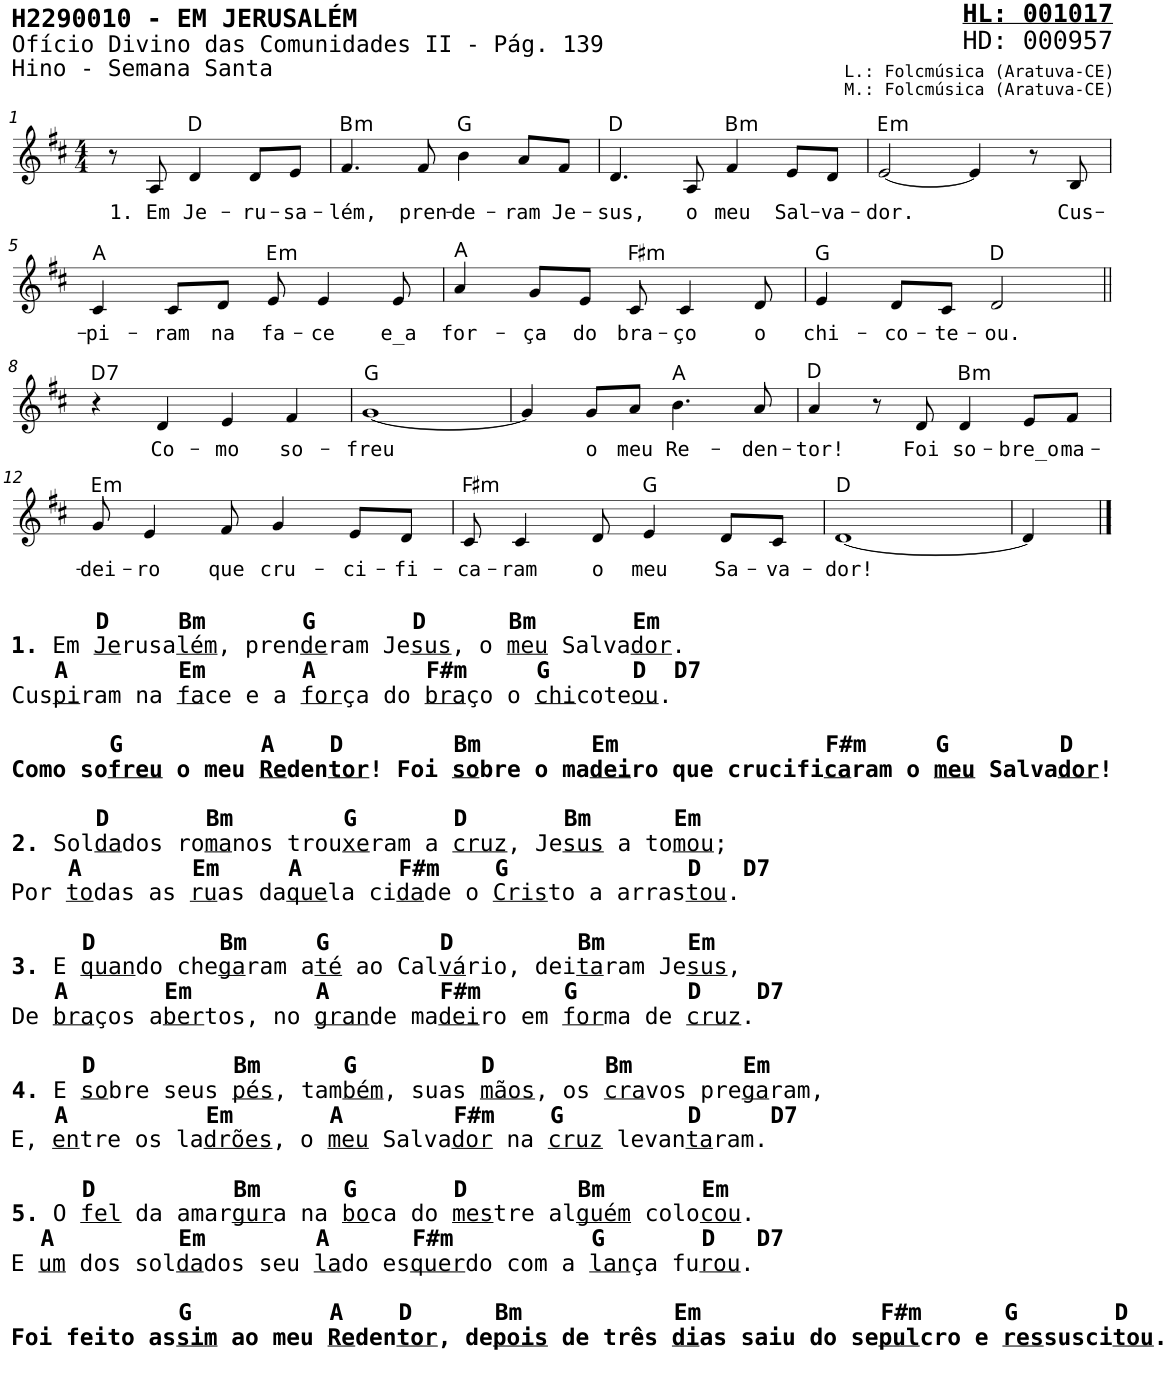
**kern	**text	**harte
*part1	*part1	*part1
*staff1	*staff1	*
*I"Voz	*	*
*I'V	*	*
*stria5	*	*
*clefG2	*	*
*k[f#c#]	*	*
*M4/4	*	*
=1	=1	=1
8r	.	.
!	!LO:LY:b	!
8A/	1. Em	.
!	!LO:LY:b	!
4d/	Je-	D:maj
!	!LO:LY:b	!
8d/L	-ru-	.
!	!LO:LY:b	!
8e/J	-sa-	.
=2	=2	=2
!	!LO:LY:b	!LO:H:kt=m
4.f#/	-lém,	B:min
!	!LO:LY:b	!
8f#/	pren-	.
!	!LO:LY:b	!
4b\	-de-	G:maj
!	!LO:LY:b	!
8a/L	-ram	.
!	!LO:LY:b	!
8f#/J	Je-	.
=3	=3	=3
!	!LO:LY:b	!
4.d/	-sus,	D:maj
!	!LO:LY:b	!
8A/	o	.
!	!LO:LY:b	!LO:H:kt=m
4f#/	meu	B:min
!	!LO:LY:b	!
8e/L	Sal-	.
!	!LO:LY:b	!
8d/J	-va-	.
=4	=4	=4
!	!LO:LY:b	!LO:H:kt=m
[2e/	-dor.	E:min
4e/]	.	.
8r	.	.
!	!LO:LY:b	!
8B/	Cus-	.
!!LO:LB:g=z
=5	=5	=5
!	!LO:LY:b	!
4c#/	-pi-	A:maj
!	!LO:LY:b	!
8c#/L	-ram	.
!	!LO:LY:b	!
8d/J	na	.
!	!LO:LY:b	!LO:H:kt=m
8e/	fa-	E:min
!	!LO:LY:b	!
4e/	-ce	.
!	!LO:LY:b	!
8e/	e_a	.
=6	=6	=6
!	!LO:LY:b	!
4a/	for-	A:maj
!	!LO:LY:b	!
8g/L	-ça	.
!	!LO:LY:b	!
8e/J	do	.
!	!LO:LY:b	!LO:H:kt=m
8c#/	bra-	F#:min
!	!LO:LY:b	!
4c#/	-ço	.
!	!LO:LY:b	!
8d/	o	.
=7	=7	=7
!	!LO:LY:b	!
4e/	chi-	G:maj
!	!LO:LY:b	!
8d/L	-co-	.
!	!LO:LY:b	!
8c#/J	-te-	.
!	!LO:LY:b	!
2d/	-ou.	D:maj
!!LO:LB:g=z
=8||	=8||	=8||
!	!	!LO:H:kt=7
4r	.	D:7
!	!LO:LY:b	!
4d/	Co-	.
!	!LO:LY:b	!
4e/	-mo	.
!	!LO:LY:b	!
4f#/	so-	.
=9	=9	=9
!	!LO:LY:b	!
[1g	-freu	G:maj
=10	=10	=10
4g/]	.	.
!	!LO:LY:b	!
8g/L	o	.
!	!LO:LY:b	!
8a/J	meu	.
!	!LO:LY:b	!
4.b\	Re-	A:maj
!	!LO:LY:b	!
8a/	-den-	.
=11	=11	=11
!	!LO:LY:b	!
4a/	-tor!	D:maj
8r	.	.
!	!LO:LY:b	!
8d/	Foi	.
!	!LO:LY:b	!LO:H:kt=m
4d/	so-	B:min
!	!LO:LY:b	!
8e/L	-bre_o	.
!	!LO:LY:b	!
8f#/J	ma-	.
!!LO:LB:g=z
=12	=12	=12
!LO:TX:b:B:t=D     Bm       G       D      Bm       Em	!	!
!LO:TX:b:t=1.	!	!
!LO:TX:b:t=Em	!	!
!LO:TX:b:t=Je	!	!
!LO:TX:b:t=rusa	!	!
!LO:TX:b:t=lém	!	!
!LO:TX:b:t=, pren	!	!
!LO:TX:b:t=de	!	!
!LO:TX:b:t=ram Je	!	!
!LO:TX:b:t=sus	!	!
!LO:TX:b:t=, o	!	!
!LO:TX:b:t=meu	!	!
!LO:TX:b:t=Salva	!	!
!LO:TX:b:t=dor	!	!
!LO:TX:b:t=.	!	!
!LO:TX:b:B:t=A        Em       A        F#m     G      D  D7	!	!
!LO:TX:b:t=Cus	!	!
!LO:TX:b:t=pi	!	!
!LO:TX:b:t=ram na	!	!
!LO:TX:b:t=fa	!	!
!LO:TX:b:t=ce e a	!	!
!LO:TX:b:t=for	!	!
!LO:TX:b:t=ça do	!	!
!LO:TX:b:t=bra	!	!
!LO:TX:b:t=ço o	!	!
!LO:TX:b:t=chi	!	!
!LO:TX:b:t=cote	!	!
!LO:TX:b:t=ou	!	!
!LO:TX:b:t=.	!	!
!LO:TX:b:B:t=G          A    D        Bm        Em               F#m &nbsp;   G        D	!	!
!LO:TX:b:t=Como so	!	!
!LO:TX:b:t=freu	!	!
!LO:TX:b:t=o meu	!	!
!LO:TX:b:t=Re	!	!
!LO:TX:b:t=den	!	!
!LO:TX:b:t=tor	!	!
!LO:TX:b:t=! Foi	!	!
!LO:TX:b:t=so	!	!
!LO:TX:b:t=bre o ma	!	!
!LO:TX:b:t=dei	!	!
!LO:TX:b:t=ro que crucifi	!	!
!LO:TX:b:t=ca	!	!
!LO:TX:b:t=ram o	!	!
!LO:TX:b:t=meu	!	!
!LO:TX:b:t=Salva	!	!
!LO:TX:b:t=dor	!	!
!LO:TX:b:t=!	!	!
!LO:TX:b:t=D       Bm        G       D       Bm      Em	!	!
!LO:TX:b:t=2.	!	!
!LO:TX:b:t=Sol	!	!
!LO:TX:b:t=da	!	!
!LO:TX:b:t=dos ro	!	!
!LO:TX:b:t=ma	!	!
!LO:TX:b:t=nos trou	!	!
!LO:TX:b:t=xe	!	!
!LO:TX:b:t=ram a	!	!
!LO:TX:b:t=cruz	!	!
!LO:TX:b:t=, Je	!	!
!LO:TX:b:t=sus	!	!
!LO:TX:b:t=a to	!	!
!LO:TX:b:t=mou	!	!
!LO:TX:b:t=;	!	!
!LO:TX:b:B:t=A        Em     A       F#m    G             D   D7	!	!
!LO:TX:b:t=Por	!	!
!LO:TX:b:t=to	!	!
!LO:TX:b:t=das as	!	!
!LO:TX:b:t=ru	!	!
!LO:TX:b:t=as da	!	!
!LO:TX:b:t=que	!	!
!LO:TX:b:t=la ci	!	!
!LO:TX:b:t=da	!	!
!LO:TX:b:t=de o	!	!
!LO:TX:b:t=Cris	!	!
!LO:TX:b:t=to a arras	!	!
!LO:TX:b:t=tou	!	!
!LO:TX:b:t=.	!	!
!LO:TX:b:B:t=D         Bm     G        D         Bm      Em	!	!
!LO:TX:b:t=3.	!	!
!LO:TX:b:t=E	!	!
!LO:TX:b:t=quan	!	!
!LO:TX:b:t=do che	!	!
!LO:TX:b:t=ga	!	!
!LO:TX:b:t=ram a	!	!
!LO:TX:b:t=té	!	!
!LO:TX:b:t=ao Cal	!	!
!LO:TX:b:t=vá	!	!
!LO:TX:b:t=rio, dei	!	!
!LO:TX:b:t=ta	!	!
!LO:TX:b:t=ram Je	!	!
!LO:TX:b:t=sus	!	!
!LO:TX:b:t=,	!	!
!LO:TX:b:B:t=A       Em         A        F#m      G        D    D7	!	!
!LO:TX:b:t=De	!	!
!LO:TX:b:t=bra	!	!
!LO:TX:b:t=ços a	!	!
!LO:TX:b:t=ber	!	!
!LO:TX:b:t=tos, no	!	!
!LO:TX:b:t=gran	!	!
!LO:TX:b:t=de ma	!	!
!LO:TX:b:t=dei	!	!
!LO:TX:b:t=ro em	!	!
!LO:TX:b:t=for	!	!
!LO:TX:b:t=ma de	!	!
!LO:TX:b:t=cruz	!	!
!LO:TX:b:t=.	!	!
!LO:TX:b:B:t=D          Bm      G         D        Bm        Em	!	!
!LO:TX:b:t=4.	!	!
!LO:TX:b:t=E	!	!
!LO:TX:b:t=so	!	!
!LO:TX:b:t=bre seus	!	!
!LO:TX:b:t=pés	!	!
!LO:TX:b:t=, tam	!	!
!LO:TX:b:t=bém	!	!
!LO:TX:b:t=, suas	!	!
!LO:TX:b:t=mãos	!	!
!LO:TX:b:t=, os	!	!
!LO:TX:b:t=cra	!	!
!LO:TX:b:t=vos pre	!	!
!LO:TX:b:t=ga	!	!
!LO:TX:b:t=ram,	!	!
!LO:TX:b:B:t=A          Em       A        F#m    G         D     D7	!	!
!LO:TX:b:t=E,	!	!
!LO:TX:b:t=en	!	!
!LO:TX:b:t=tre os la	!	!
!LO:TX:b:t=drões	!	!
!LO:TX:b:t=, o	!	!
!LO:TX:b:t=meu	!	!
!LO:TX:b:t=Salva	!	!
!LO:TX:b:t=dor	!	!
!LO:TX:b:t=na	!	!
!LO:TX:b:t=cruz	!	!
!LO:TX:b:t=levan	!	!
!LO:TX:b:t=ta	!	!
!LO:TX:b:t=ram.	!	!
!LO:TX:b:B:t=D          Bm      G       D        Bm       Em	!	!
!LO:TX:b:t=5.	!	!
!LO:TX:b:t=O	!	!
!LO:TX:b:t=fel	!	!
!LO:TX:b:t=da amar	!	!
!LO:TX:b:t=gur	!	!
!LO:TX:b:t=a na	!	!
!LO:TX:b:t=bo	!	!
!LO:TX:b:t=ca do	!	!
!LO:TX:b:t=mes	!	!
!LO:TX:b:t=tre al	!	!
!LO:TX:b:t=guém	!	!
!LO:TX:b:t=colo	!	!
!LO:TX:b:t=cou	!	!
!LO:TX:b:t=.	!	!
!LO:TX:b:B:t=A         Em        A      F#m          G       D   D7	!	!
!LO:TX:b:t=E	!	!
!LO:TX:b:t=um	!	!
!LO:TX:b:t=dos sol	!	!
!LO:TX:b:t=da	!	!
!LO:TX:b:t=dos seu	!	!
!LO:TX:b:t=la	!	!
!LO:TX:b:t=do es	!	!
!LO:TX:b:t=quer	!	!
!LO:TX:b:t=do com a	!	!
!LO:TX:b:t=lan	!	!
!LO:TX:b:t=ça fu	!	!
!LO:TX:b:t=rou	!	!
!LO:TX:b:t=.	!	!
!LO:TX:b:B:t=G          A    D      Bm           Em             F#m &nbsp;    G       D	!	!
!LO:TX:b:t=Foi feito as	!	!
!LO:TX:b:t=sim	!	!
!LO:TX:b:t=ao meu	!	!
!LO:TX:b:t=Re	!	!
!LO:TX:b:t=den	!	!
!LO:TX:b:t=tor	!	!
!LO:TX:b:t=, de	!	!
!LO:TX:b:t=pois	!	!
!LO:TX:b:t=de três	!	!
!LO:TX:b:t=di	!	!
!LO:TX:b:t=as saiu do se	!	!
!LO:TX:b:t=pul	!	!
!LO:TX:b:t=cro e	!	!
!LO:TX:b:t=res	!	!
!LO:TX:b:t=susci	!	!
!LO:TX:b:t=tou	!	!
!LO:TX:b:t=.	!	!
!	!LO:LY:b	!LO:H:kt=m
8g/	-dei-	E:min
!	!LO:LY:b	!
4e/	-ro	.
!	!LO:LY:b	!
8f#/	que	.
!	!LO:LY:b	!
4g/	cru-	.
!	!LO:LY:b	!
8e/L	-ci-	.
!	!LO:LY:b	!
8d/J	-fi-	.
=13	=13	=13
!	!LO:LY:b	!LO:H:kt=m
8c#/	-ca-	F#:min
!	!LO:LY:b	!
4c#/	-ram	.
!	!LO:LY:b	!
8d/	o	.
!	!LO:LY:b	!
4e/	meu	G:maj
!	!LO:LY:b	!
8d/L	Sa-	.
!	!LO:LY:b	!
8c#/J	-va-	.
=14	=14	=14
!	!LO:LY:b	!
[1d	-dor!	D:maj
=15	=15	=15
4d/]	.	.
==	==	==
*-	*-	*-
